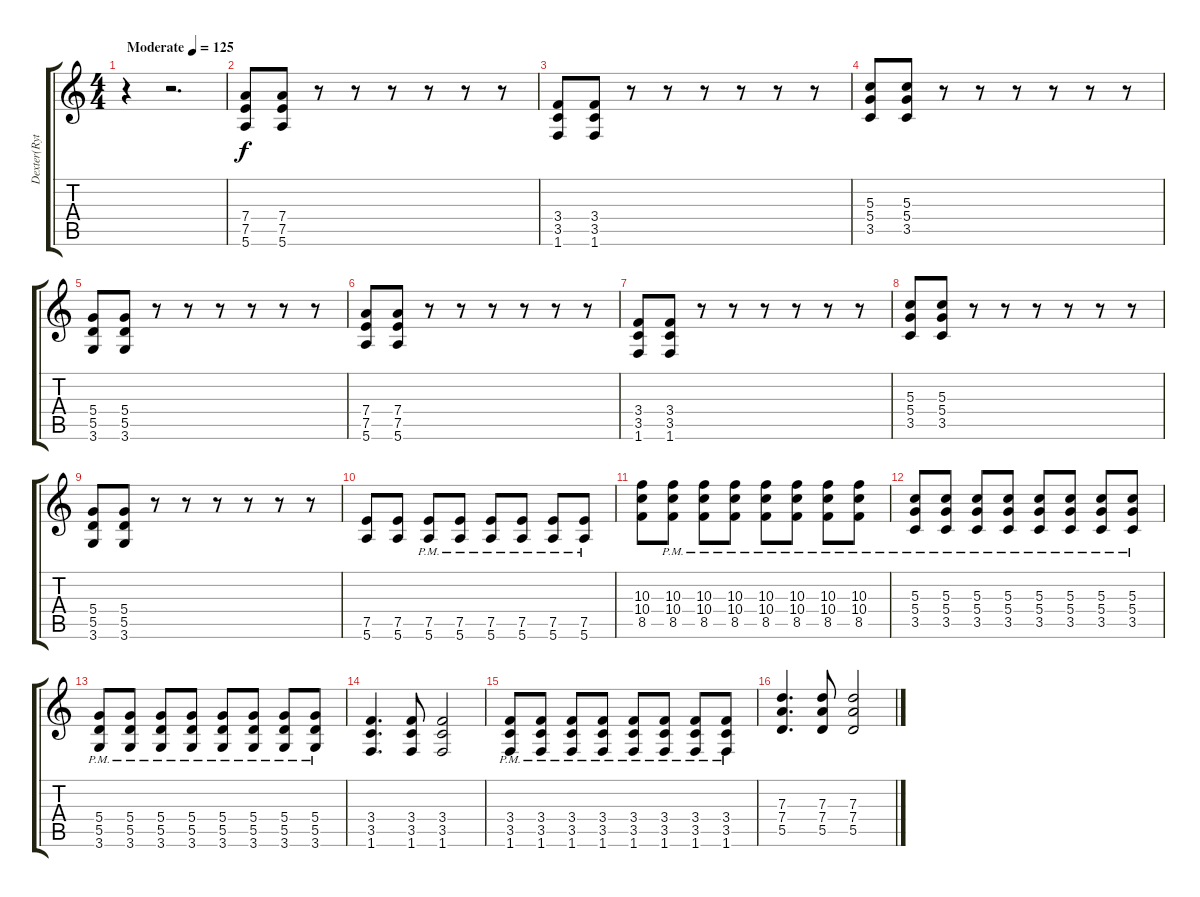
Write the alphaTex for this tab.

\track ("Dexter(Rythm guitar)" "Dexter(Ryt") {instrument distortionguitar}
\staff {score tabs}
\tuning (E4 B3 G3 D3 A2 E2) {hide}
\ts (4 4)
\tempo (125 "Moderate")
\clef g2
\ks c
r.4{dy f instrument distortionguitar} r.2{d} |
(7.4 7.5 5.6).8 (7.4 7.5 5.6).8 r.8 r.8 r.8 r.8 r.8 r.8 |
(3.4 3.5 1.6).8 (3.4 3.5 1.6).8 r.8 r.8 r.8 r.8 r.8 r.8 |
(5.3 5.4 3.5).8 (5.3 5.4 3.5).8 r.8 r.8 r.8 r.8 r.8 r.8 |
(5.4 5.5 3.6).8 (5.4 5.5 3.6).8 r.8 r.8 r.8 r.8 r.8 r.8 |
(7.4 7.5 5.6).8 (7.4 7.5 5.6).8 r.8 r.8 r.8 r.8 r.8 r.8 |
(3.4 3.5 1.6).8 (3.4 3.5 1.6).8 r.8 r.8 r.8 r.8 r.8 r.8 |
(5.3 5.4 3.5).8 (5.3 5.4 3.5).8 r.8 r.8 r.8 r.8 r.8 r.8 |
(5.4 5.5 3.6).8 (5.4 5.5 3.6).8 r.8 r.8 r.8 r.8 r.8 r.8 |
(7.5 5.6).8 (7.5 5.6).8 (7.5{pm} 5.6{pm}).8 (7.5{pm} 5.6{pm}).8 (7.5{pm} 5.6{pm}).8 (7.5{pm} 5.6{pm}).8 (7.5{pm} 5.6{pm}).8 (7.5{pm} 5.6{pm}).8 |
(10.3 10.4 8.5).8 (10.3{pm} 10.4{pm} 8.5{pm}).8 (10.3{pm} 10.4{pm} 8.5{pm}).8 (10.3{pm} 10.4{pm} 8.5{pm}).8 (10.3{pm} 10.4{pm} 8.5{pm}).8 (10.3{pm} 10.4{pm} 8.5{pm}).8 (10.3{pm} 10.4{pm} 8.5{pm}).8 (10.3{pm} 10.4{pm} 8.5{pm}).8 |
(5.3{pm} 5.4{pm} 3.5{pm}).8 (5.3{pm} 5.4{pm} 3.5{pm}).8 (5.3{pm} 5.4{pm} 3.5{pm}).8 (5.3{pm} 5.4{pm} 3.5{pm}).8 (5.3{pm} 5.4{pm} 3.5{pm}).8 (5.3{pm} 5.4{pm} 3.5{pm}).8 (5.3{pm} 5.4{pm} 3.5{pm}).8 (5.3{pm} 5.4{pm} 3.5{pm}).8 |
(5.4{pm} 5.5{pm} 3.6{pm}).8 (5.4{pm} 5.5{pm} 3.6{pm}).8 (5.4{pm} 5.5{pm} 3.6{pm}).8 (5.4{pm} 5.5{pm} 3.6{pm}).8 (5.4{pm} 5.5{pm} 3.6{pm}).8 (5.4{pm} 5.5{pm} 3.6{pm}).8 (5.4{pm} 5.5{pm} 3.6{pm}).8 (5.4{pm} 5.5{pm} 3.6{pm}).8 |
(3.4 3.5 1.6).4{d} (3.4 3.5 1.6).8 (3.4 3.5 1.6).2 |
(3.4{pm} 3.5{pm} 1.6{pm}).8 (3.4{pm} 3.5{pm} 1.6{pm}).8 (3.4{pm} 3.5{pm} 1.6{pm}).8 (3.4{pm} 3.5{pm} 1.6{pm}).8 (3.4{pm} 3.5{pm} 1.6{pm}).8 (3.4{pm} 3.5{pm} 1.6{pm}).8 (3.4{pm} 3.5{pm} 1.6{pm}).8 (3.4{pm} 3.5{pm} 1.6{pm}).8 |
(7.3 7.4 5.5).4{d} (7.3 7.4 5.5).8 (7.3 7.4 5.5).2
